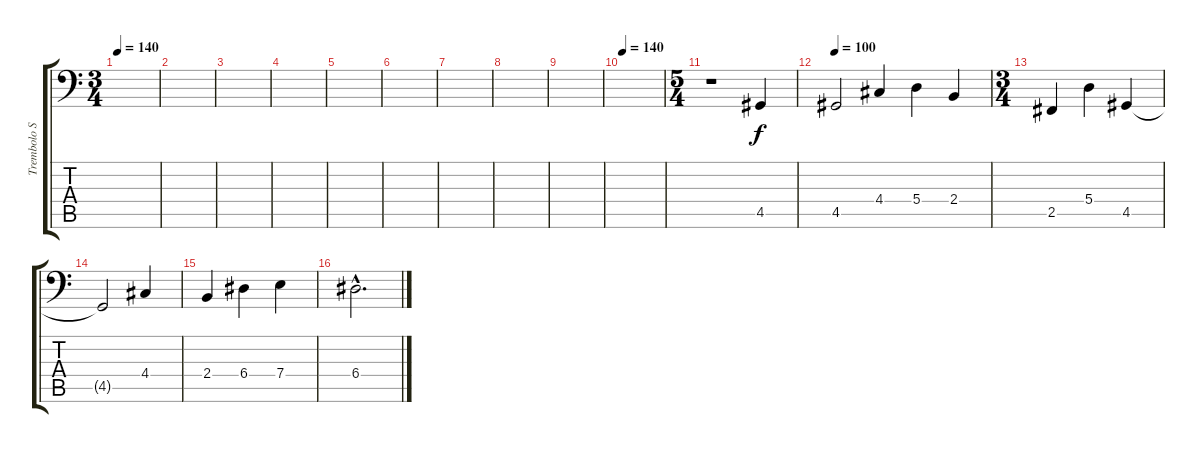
\track ("Trembolo Strings" "Trembolo S") {instrument tremolostrings}
\staff {score tabs}
\tuning (B3 Gb3 D3 A2 E2 A1) {hide}
\ts (3 4)
\tempo 140
\clef f4
\ks c
|
|
|
|
|
|
|
|
|
\tempo 140
|
\ts (5 4)
r.1 4.5.4 |
\tempo 100
4.5.2 4.4.4 5.4.4 2.4.4 |
\ts (3 4)
2.5.4 5.4.4 4.5.4 |
4.5{t}.2 4.4.4 |
2.4.4 6.4.4 7.4.4 |
6.4{hac}.2{d}
